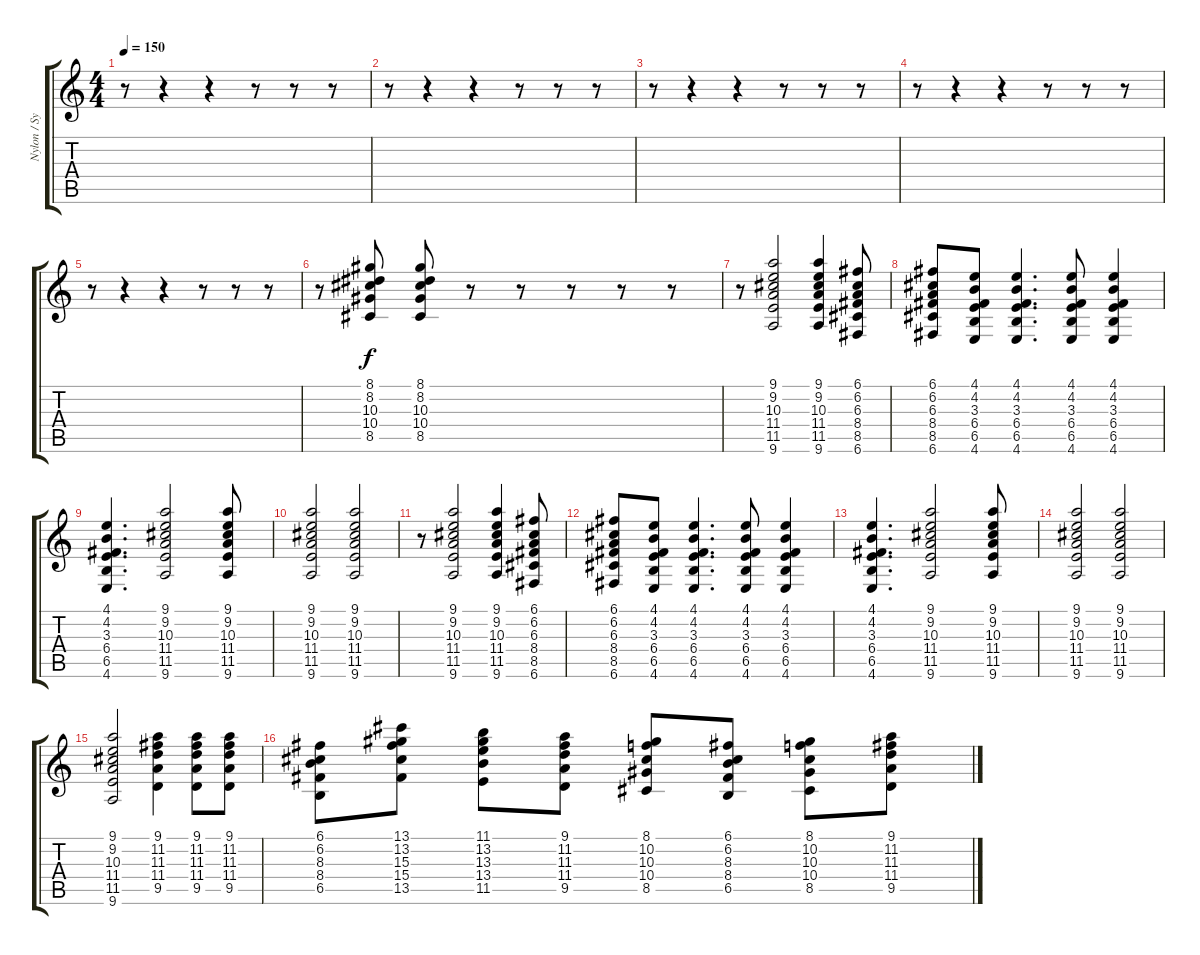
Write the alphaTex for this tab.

\track ("Nylon / Synth Guitar" "Nylon / Sy") {instrument acousticguitarsteel}
\staff {score tabs}
\tuning (C4 G3 Eb3 Bb2 F2 C2) {hide}
\ts (4 4)
\tempo 150
\clef g2
\ks c
r.8{dy f} r.4 r.4 r.8 r.8 r.8 |
r.8 r.4 r.4 r.8 r.8 r.8 |
r.8 r.4 r.4 r.8 r.8 r.8 |
r.8 r.4 r.4 r.8 r.8 r.8 |
r.8 r.4 r.4 r.8 r.8 r.8 |
r.8 (8.1 8.2 10.3 10.4 8.5).8 (8.1 8.2 10.3 10.4 8.5).8 r.8 r.8 r.8 r.8 r.8 |
r.8 (9.1 9.2 10.3 11.4 11.5 9.6).2 (9.1 9.2 10.3 11.4 11.5 9.6).4 (6.1 6.2 6.3 8.4 8.5 6.6).8 |
(6.1 6.2 6.3 8.4 8.5 6.6).8 (4.1 4.2 3.3 6.4 6.5 4.6).8 (4.1 4.2 3.3 6.4 6.5 4.6).4{d} (4.1 4.2 3.3 6.4 6.5 4.6).8 (4.1 4.2 3.3 6.4 6.5 4.6).4 |
(4.1 4.2 3.3 6.4 6.5 4.6).4{d} (9.1 9.2 10.3 11.4 11.5 9.6).2 (9.1 9.2 10.3 11.4 11.5 9.6).8 |
(9.1 9.2 10.3 11.4 11.5 9.6).2 (9.1 9.2 10.3 11.4 11.5 9.6).2 |
r.8 (9.1 9.2 10.3 11.4 11.5 9.6).2 (9.1 9.2 10.3 11.4 11.5 9.6).4 (6.1 6.2 6.3 8.4 8.5 6.6).8 |
(6.1 6.2 6.3 8.4 8.5 6.6).8 (4.1 4.2 3.3 6.4 6.5 4.6).8 (4.1 4.2 3.3 6.4 6.5 4.6).4{d} (4.1 4.2 3.3 6.4 6.5 4.6).8 (4.1 4.2 3.3 6.4 6.5 4.6).4 |
(4.1 4.2 3.3 6.4 6.5 4.6).4{d} (9.1 9.2 10.3 11.4 11.5 9.6).2 (9.1 9.2 10.3 11.4 11.5 9.6).8 |
(9.1 9.2 10.3 11.4 11.5 9.6).2 (9.1 9.2 10.3 11.4 11.5 9.6).2 |
(9.1 9.2 10.3 11.4 11.5 9.6).2 (9.1 11.2 11.3 11.4 9.5).4 (9.1 11.2 11.3 11.4 9.5).8 (9.1 11.2 11.3 11.4 9.5).8 |
(6.1 6.2 8.3 8.4 6.5).8 (13.1 13.2 15.3 15.4 13.5).8 (11.1 13.2 13.3 13.4 11.5).8 (9.1 11.2 11.3 11.4 9.5).8 (8.1 10.2 10.3 10.4 8.5).8 (6.1 6.2 8.3 8.4 6.5).8 (8.1 10.2 10.3 10.4 8.5).8 (9.1 11.2 11.3 11.4 9.5).8
